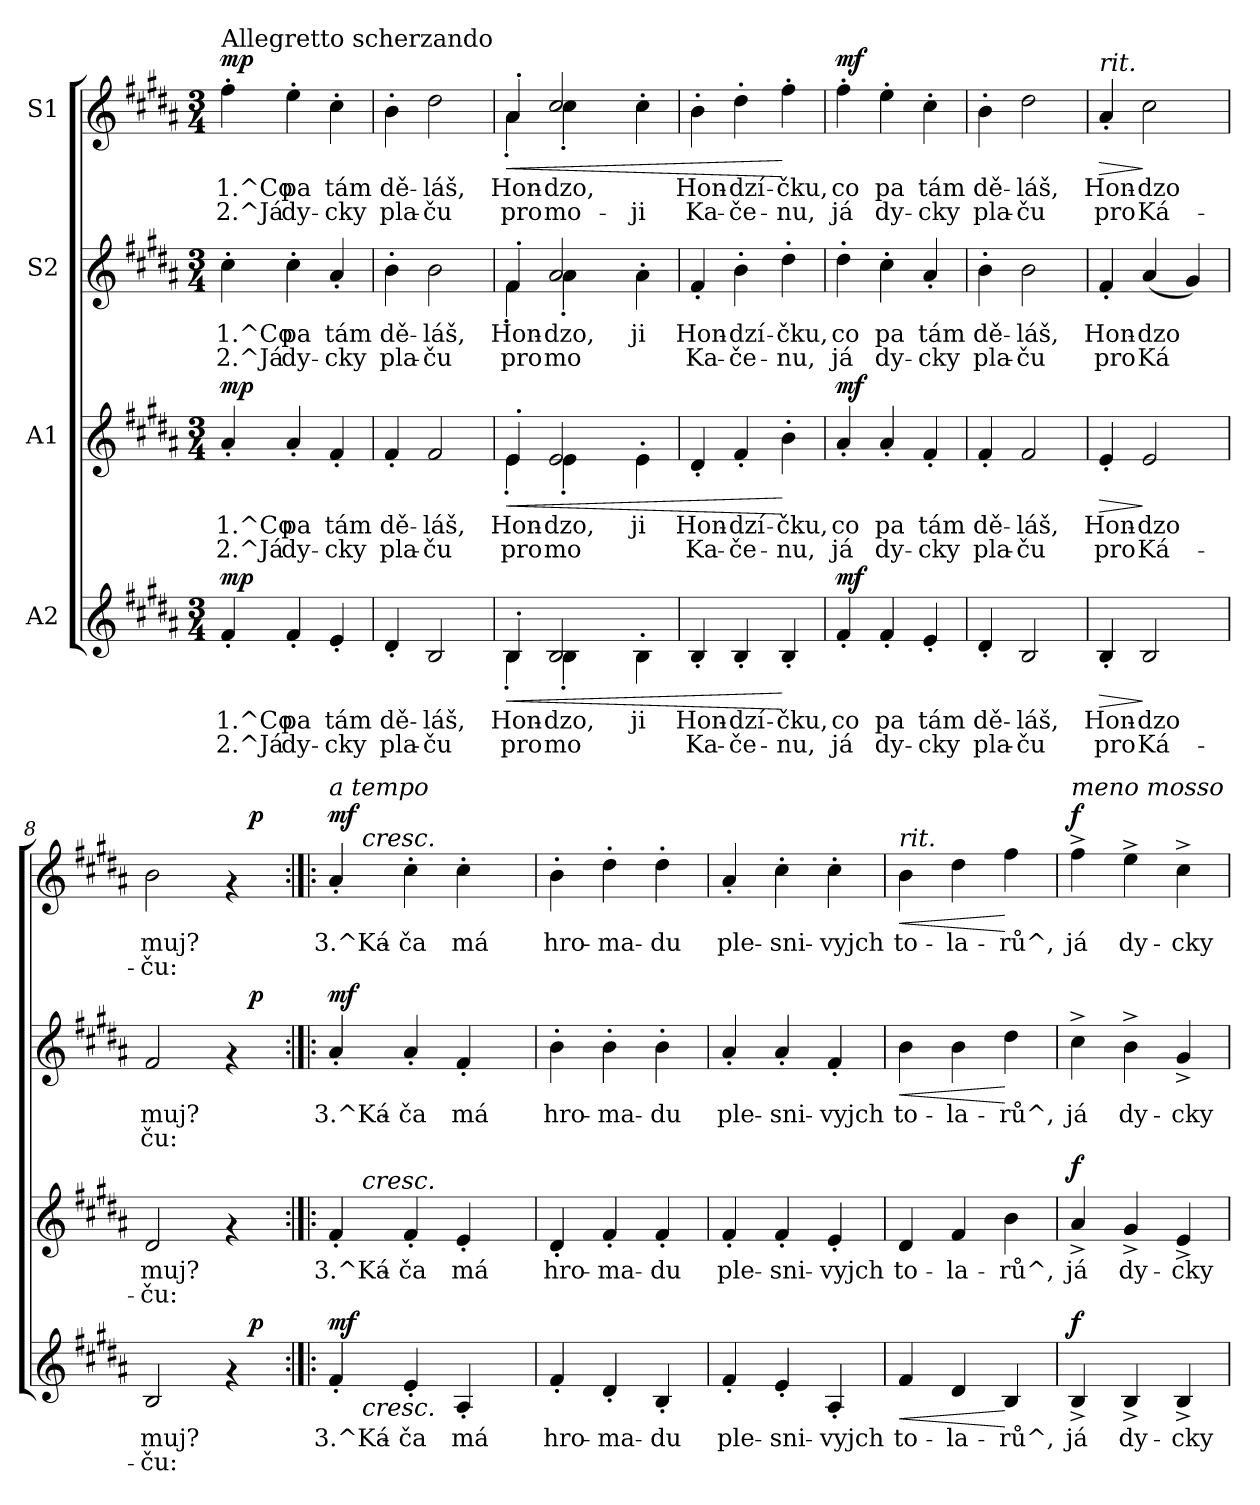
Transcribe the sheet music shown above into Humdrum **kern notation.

**kern	**text	**text	**dynam	**kern	**text	**text	**dynam	**kern	**text	**text	**dynam	**kern	**text	**text	**dynam
*part4	*part4	*part4	*part4	*part3	*part3	*part3	*part3	*part2	*part2	*part2	*part2	*part1	*part1	*part1	*part1
*staff4	*staff4	*staff4	*staff4	*staff3	*staff3	*staff3	*staff3	*staff2	*staff2	*staff2	*staff2	*staff1	*staff1	*staff1	*staff1
*I"A2	*	*	*	*I"A1	*	*	*	*I"S2	*	*	*	*I"S1	*	*	*
!!LO:PB:g=z
*stria5	*	*	*	*stria5	*	*	*	*stria5	*	*	*	*stria5	*	*	*
*clefG2	*	*	*	*clefG2	*	*	*	*clefG2	*	*	*	*clefG2	*	*	*
*k[f#c#g#d#a#]	*	*	*	*k[f#c#g#d#a#]	*	*	*	*k[f#c#g#d#a#]	*	*	*	*k[f#c#g#d#a#]	*	*	*
*B:	*	*	*	*B:	*	*	*	*B:	*	*	*	*B:	*	*	*
*M3/4	*	*	*	*M3/4	*	*	*	*M3/4	*	*	*	*M3/4	*	*	*
=1	=1	=1	=1	=1	=1	=1	=1	=1	=1	=1	=1	=1	=1	=1	=1
!	!	!	!	!	!	!	!	!	!	!	!	!LO:TX:a:t=Allegretto scherzando	!	!	!
!	!LO:LY:a:rj	!LO:LY:a:rj	!LO:DY:b	!	!LO:LY:b:rj	!LO:LY:b:rj	!LO:DY:a	!	!LO:LY:a:rj	!LO:LY:a:rj	!	!	!LO:LY:b:rj	!LO:LY:b:rj	!LO:DY:a
4f#'</	1.^Co	2.^Já	mp	4a#'</	1.^Co	2.^Já	mp	4cc#'>\	1.^Co	2.^Já	.	4ff#'>\	1.^Co	2.^Já	mp
!	!LO:LY:a:rj	!LO:LY:a:rj	!	!	!LO:LY:b:rj	!LO:LY:b:rj	!	!	!LO:LY:a:rj	!LO:LY:a:rj	!	!	!LO:LY:b:rj	!LO:LY:b:rj	!
4f#'</	pa	dy-	.	4a#'</	pa	dy-	.	4cc#'>\	pa	dy-	.	4ee'>\	pa	dy-	.
!	!LO:LY:a:rj	!LO:LY:a:rj	!	!	!LO:LY:b:rj	!LO:LY:b:rj	!	!	!LO:LY:a:rj	!LO:LY:a:rj	!	!	!LO:LY:b:rj	!LO:LY:b:rj	!
4e'</	-tám	cky	.	4f#'</	-tám	cky	.	4a#'</	-tám	cky	.	4cc#'>\	-tám	cky	.
=2	=2	=2	=2	=2	=2	=2	=2	=2	=2	=2	=2	=2	=2	=2	=2
!	!LO:LY:a:rj	!LO:LY:a:rj	!	!	!LO:LY:b:rj	!LO:LY:b:rj	!	!	!LO:LY:a:rj	!LO:LY:a:rj	!	!	!LO:LY:b:rj	!LO:LY:b:rj	!
4d#'</	dě-	-pla-	.	4f#'</	dě-	-pla-	.	4b'>\	dě-	-pla-	.	4b'>\	dě-	-pla-	.
!	!LO:LY:a:rj	!LO:LY:a:rj	!	!	!LO:LY:b:rj	!LO:LY:b:rj	!	!	!LO:LY:a:rj	!LO:LY:a:rj	!	!	!LO:LY:b:rj	!LO:LY:b:rj	!
2B/	-láš,	ču	.	2f#/	-láš,	ču	.	2b\	-láš,	ču	.	2dd#\	-láš,	ču	.
=3	=3	=3	=3	=3	=3	=3	=3	=3	=3	=3	=3	=3	=3	=3	=3
!	!LO:LY:a:rj	!LO:LY:a:rj	!LO:HP:b	!	!LO:LY:b:rj	!LO:LY:b:rj	!LO:HP:b	!	!LO:LY:a:rj	!LO:LY:a:rj	!	!	!LO:LY:b:rj	!LO:LY:b:rj	!LO:HP:b
*^	*	*	*	*^	*	*	*	*^	*	*	*	*^	*	*	*
4B'>/	4B'<\	Hon-	-pro	<	4e'>/	4e'<\	Hon-	-pro	<	4f#'>/	4f#'<\	Hon-	-pro	.	4a#'>/	4a#'<\	Hon-	-pro	<
!	!	!LO:LY:a:rj	!LO:LY:a:rj	!	!	!	!LO:LY:b:rj	!LO:LY:b:rj	!	!	!	!LO:LY:a:rj	!LO:LY:a:rj	!	!	!	!LO:LY:b:rj	!LO:LY:b:rj	!
2B/	4B'<\	dzo,	mo-	.	2e/	4e'<\	dzo,	mo-	.	2a#/	4a#'<\	dzo,	mo-	.	2cc#/	4cc#'<\	dzo,	mo-	.
.	2ryy	.	.	.	.	2ryy	.	.	.	.	2ryy	.	.	.	.	2ryy	.	.	.
!	!	!LO:LY:a:rj	!LO:LY:a:rj	!	!	!	!LO:LY:b:rj	!LO:LY:b:rj	!	!	!	!LO:LY:a:rj	!LO:LY:a:rj	!	!	!	!LO:LY:b:rj	!LO:LY:b:rj	!
4B'<\	.	-ji	-	.	4e'<\	.	-ji	-	.	4a#'<\	.	-ji	-	.	4cc#'<\	.	-	ji	.
*v	*v	*	*	*	*	*	*	*	*	*v	*v	*	*	*	*v	*v	*	*	*
*	*	*	*	*v	*v	*	*	*	*	*	*	*	*	*	*	*
=4	=4	=4	=4	=4	=4	=4	=4	=4	=4	=4	=4	=4	=4	=4	=4
!	!LO:LY:a:rj	!LO:LY:a:rj	!	!	!LO:LY:b:rj	!LO:LY:b:rj	!	!	!LO:LY:a:rj	!LO:LY:a:rj	!	!	!LO:LY:b:rj	!LO:LY:b:rj	!
4B'</	-Hon-	-Ka-	.	4d#'</	-Hon-	-Ka-	.	4f#'</	-Hon-	-Ka-	.	4b'>\	Hon-	-Ka-	.
!	!LO:LY:a:rj	!LO:LY:a:rj	!	!	!LO:LY:b:rj	!LO:LY:b:rj	!	!	!LO:LY:a:rj	!LO:LY:a:rj	!	!	!LO:LY:b:rj	!LO:LY:b:rj	!
4B'</	-dzí-	-če-	.	4f#'</	-dzí-	-če-	.	4b'>\	-dzí-	-če-	.	4dd#'>\	-dzí-	-če-	.
!	!LO:LY:a:rj	!LO:LY:a:rj	!	!	!LO:LY:b:rj	!LO:LY:b:rj	!	!	!LO:LY:a:rj	!LO:LY:a:rj	!	!	!LO:LY:b:rj	!LO:LY:b:rj	!
4B'</	-čku,	nu,	[	4b'>\	-čku,	nu,	[	4dd#'>\	-čku,	nu,	.	4ff#'>\	-čku,	nu,	[
=5	=5	=5	=5	=5	=5	=5	=5	=5	=5	=5	=5	=5	=5	=5	=5
!	!LO:LY:a:rj	!LO:LY:a:rj	!LO:DY:b	!	!LO:LY:b:rj	!LO:LY:b:rj	!LO:DY:a	!	!LO:LY:a:rj	!LO:LY:a:rj	!	!	!LO:LY:b:rj	!LO:LY:b:rj	!LO:DY:a
4f#'</	co	já	mf	4a#'</	co	já	mf	4dd#'>\	co	já	.	4ff#'>\	co	já	mf
!	!LO:LY:a:rj	!LO:LY:a:rj	!	!	!LO:LY:b:rj	!LO:LY:b:rj	!	!	!LO:LY:a:rj	!LO:LY:a:rj	!	!	!LO:LY:b:rj	!LO:LY:b:rj	!
4f#'</	pa	dy-	.	4a#'</	pa	dy-	.	4cc#'>\	pa	dy-	.	4ee'>\	pa	dy-	.
!	!LO:LY:a:rj	!LO:LY:a:rj	!	!	!LO:LY:b:rj	!LO:LY:b:rj	!	!	!LO:LY:a:rj	!LO:LY:a:rj	!	!	!LO:LY:b:rj	!LO:LY:b:rj	!
4e'</	-tám	cky	.	4f#'</	-tám	cky	.	4a#'</	-tám	cky	.	4cc#'>\	-tám	cky	.
!!LO:LB:g=z
=6	=6	=6	=6	=6	=6	=6	=6	=6	=6	=6	=6	=6	=6	=6	=6
!	!LO:LY:a:rj	!LO:LY:a:rj	!	!	!LO:LY:b:rj	!LO:LY:b:rj	!	!	!LO:LY:a:rj	!LO:LY:a:rj	!	!	!LO:LY:b:rj	!LO:LY:b:rj	!
4d#'</	dě-	-pla-	.	4f#'</	dě-	-pla-	.	4b'>\	dě-	-pla-	.	4b'>\	dě-	-pla-	.
!	!LO:LY:a:rj	!LO:LY:a:rj	!	!	!LO:LY:b:rj	!LO:LY:b:rj	!	!	!LO:LY:a:rj	!LO:LY:a:rj	!	!	!LO:LY:b:rj	!LO:LY:b:rj	!
2B/	-láš,	ču	.	2f#/	-láš,	ču	.	2b\	-láš,	ču	.	2dd#\	-láš,	ču	.
=7	=7	=7	=7	=7	=7	=7	=7	=7	=7	=7	=7	=7	=7	=7	=7
!	!	!	!	!	!	!	!	!	!	!	!	!LO:TX:a:i:t=rit.	!	!	!
!	!LO:LY:a:rj	!LO:LY:a:rj	!LO:HP:b	!	!LO:LY:b:rj	!LO:LY:b:rj	!LO:HP:b	!	!LO:LY:a:rj	!LO:LY:a:rj	!	!	!LO:LY:b:rj	!LO:LY:b:rj	!LO:HP:b
4B'</	Hon-	-pro	>	4e'</	Hon-	-pro	>	4f#'</	Hon-	-pro	.	4a#'</	Hon-	-pro	>
!	!LO:LY:a:rj	!LO:LY:a:rj	!	!	!LO:LY:b:rj	!LO:LY:b:rj	!	!	!LO:LY:a:rj	!LO:LY:a:rj	!	!	!LO:LY:b:rj	!LO:LY:b:rj	!
2B/	dzo	Ká-	]	2e/	dzo	Ká-	]	(<4a#/	dzo	Ká-	.	2cc#\	dzo	Ká-	]
!	!	!	!	!	!	!	!	!	!LO:LY:a:rj	!LO:LY:a:rj	!	!	!	!	!
.	.	.	.	.	.	.	.	4g#/)	-	-	.	.	.	.	.
=8	=8	=8	=8	=8	=8	=8	=8	=8	=8	=8	=8	=8	=8	=8	=8
!	!LO:LY:a:rj	!LO:LY:a:rj	!	!	!LO:LY:b:rj	!LO:LY:b:rj	!	!	!LO:LY:a:rj	!LO:LY:a:rj	!	!	!LO:LY:b:rj	!LO:LY:b:rj	!
*^	*	*	*	*	*	*	*	*^	*	*	*	*^	*	*	*
2B/	2ryy	-muj?	ču:	.	2d#/	-muj?	ču:	.	2f#/	2ryy	-muj?	ču:	.	2b\	2ryy	-muj?	ču:	.
4rf	16ryy	.	.	.	4rf	.	.	.	4rf	16ryy	.	.	.	4rf	16ryy	.	.	.
!	!	!	!	!LO:DY:b	!	!	!	!	!	!	!	!	!LO:DY:b	!	!	!	!	!LO:DY:a
.	8.ryy	.	.	p	.	.	.	.	.	8.ryy	.	.	p	.	8.ryy	.	.	p
=9:|!|:	=9:|!|:	=9:|!|:	=9:|!|:	=9:|!|:	=9:|!|:	=9:|!|:	=9:|!|:	=9:|!|:	=9:|!|:	=9:|!|:	=9:|!|:	=9:|!|:	=9:|!|:	=9:|!|:	=9:|!|:	=9:|!|:	=9:|!|:	=9:|!|:
!	!	!	!	!	!	!	!	!	!	!	!	!	!	!LO:TX:a:i:t=a tempo	!	!	!	!
!	!	!LO:LY:a:rj	!	!LO:DY:b	!	!LO:LY:b:rj	!	!	!	!	!LO:LY:a:rj	!	!LO:DY:b	!	!	!LO:LY:b:rj	!	!LO:DY:a
*	*	*	*	*	*^	*	*	*	*v	*v	*	*	*	*	*	*	*	*
4f#'</	16ryy	3.^Ká-	.	mf	4f#'</	16ryy	3.^Ká-	.	.	4a#'</	3.^Ká-	.	mf	4a#'</	16ryy	3.^Ká-	.	mf
.	64ryy	.	.	.	.	64ryy	.	.	.	.	.	.	.	.	64ryy	.	.	.
!	!	!	!	!	!	!	!	!	!	!	!	!	!	!	!LO:TX:a:i:t=cresc.	!	!	!
!	!	!	!	!	!	!LO:TX:a:i:t=cresc.	!	!	!	!	!	!	!	!	!	!	!	!
!	!LO:TX:b:i:t=cresc.	!	!	!	!	!	!	!	!	!	!	!	!	!	!	!	!	!
.	2ryy	.	.	.	.	2ryy	.	.	.	.	.	.	.	.	2ryy	.	.	.
!	!	!LO:LY:a:rj	!	!	!	!	!LO:LY:b:rj	!	!	!	!LO:LY:a:rj	!	!	!	!	!LO:LY:b:rj	!	!
4e'</	.	-ča	.	.	4f#'</	.	-ča	.	.	4a#'</	-ča	.	.	4cc#'>\	.	-ča	.	.
!	!	!LO:LY:a:rj	!	!	!	!	!LO:LY:b:rj	!	!	!	!LO:LY:a:rj	!	!	!	!	!LO:LY:b:rj	!	!
4A#'</	.	má	.	.	4e'</	.	má	.	.	4f#'</	má	.	.	4cc#'>\	.	má	.	.
.	8ryy	.	.	.	.	8ryy	.	.	.	.	.	.	.	.	8ryy	.	.	.
.	32.ryy	.	.	.	.	32.ryy	.	.	.	.	.	.	.	.	32.ryy	.	.	.
=10	=10	=10	=10	=10	=10	=10	=10	=10	=10	=10	=10	=10	=10	=10	=10	=10	=10	=10
!	!	!LO:LY:a:rj	!	!	!	!	!LO:LY:b:rj	!	!	!	!LO:LY:a:rj	!	!	!	!	!LO:LY:b:rj	!	!
*v	*v	*	*	*	*	*	*	*	*	*	*	*	*	*v	*v	*	*	*
*	*	*	*	*v	*v	*	*	*	*	*	*	*	*	*	*	*
4f#'</	hro-	.	.	4d#'</	hro-	.	.	4b'>\	hro-	.	.	4b'>\	hro-	.	.
!	!LO:LY:a:rj	!	!	!	!LO:LY:b:rj	!	!	!	!LO:LY:a:rj	!	!	!	!LO:LY:b:rj	!	!
4d#'</	-ma-	.	.	4f#'</	-ma-	.	.	4b'>\	-ma-	.	.	4dd#'>\	-ma-	.	.
!	!LO:LY:a:rj	!	!	!	!LO:LY:b:rj	!	!	!	!LO:LY:a:rj	!	!	!	!LO:LY:b:rj	!	!
4B'</	-du	.	.	4f#'</	-du	.	.	4b'>\	-du	.	.	4dd#'>\	-du	.	.
=11	=11	=11	=11	=11	=11	=11	=11	=11	=11	=11	=11	=11	=11	=11	=11
!	!LO:LY:a:rj	!	!	!	!LO:LY:b:rj	!	!	!	!LO:LY:a:rj	!	!	!	!LO:LY:b:rj	!	!
4f#'</	ple-	.	.	4f#'</	ple-	.	.	4a#'</	ple-	.	.	4a#'</	ple-	.	.
!	!LO:LY:a:rj	!	!	!	!LO:LY:b:rj	!	!	!	!LO:LY:a:rj	!	!	!	!LO:LY:b:rj	!	!
4e'</	-sni-	.	.	4f#'</	-sni-	.	.	4a#'</	-sni-	.	.	4cc#'>\	-sni-	.	.
!	!LO:LY:a:rj	!	!	!	!LO:LY:b:rj	!	!	!	!LO:LY:a:rj	!	!	!	!LO:LY:b:rj	!	!
4A#'</	-vyjch	.	.	4e'</	-vyjch	.	.	4f#'</	-vyjch	.	.	4cc#'>\	-vyjch	.	.
!!LO:LB:g=z
=12	=12	=12	=12	=12	=12	=12	=12	=12	=12	=12	=12	=12	=12	=12	=12
!	!	!	!	!	!	!	!	!	!	!	!	!LO:TX:a:i:t=rit.	!	!	!
!	!LO:LY:a:rj	!	!LO:HP:b	!	!LO:LY:b:rj	!	!	!	!LO:LY:a:rj	!	!LO:HP:b	!	!LO:LY:b:rj	!	!LO:HP:b
4f#/	to-	.	<	4d#/	to-	.	.	4b\	to-	.	<	4b\	to-	.	<
!	!LO:LY:a:rj	!	!	!	!LO:LY:b:rj	!	!	!	!LO:LY:a:rj	!	!	!	!LO:LY:b:rj	!	!
4d#/	-la-	.	.	4f#/	-la-	.	.	4b\	-la-	.	.	4dd#\	-la-	.	.
!	!LO:LY:a:rj	!	!	!	!LO:LY:b:rj	!	!	!	!LO:LY:a:rj	!	!	!	!LO:LY:b:rj	!	!
4B/	-rů^,	.	[	4b\	-rů^,	.	.	4dd#\	-rů^,	.	[	4ff#\	-rů^,	.	[
=13	=13	=13	=13	=13	=13	=13	=13	=13	=13	=13	=13	=13	=13	=13	=13
!	!	!	!	!	!	!	!	!	!	!	!	!LO:TX:a:i:t=meno mosso	!	!	!
!	!LO:LY:a:rj	!	!LO:DY:b	!	!LO:LY:b:rj	!	!LO:DY:a	!	!LO:LY:a:rj	!	!	!	!LO:LY:b:rj	!	!LO:DY:a
4B^>/	já	.	f	4a#^>/	já	.	f	4cc#^>\	já	.	.	4ff#^>\	já	.	f
!	!LO:LY:a:rj	!	!	!	!LO:LY:b:rj	!	!	!	!LO:LY:a:rj	!	!	!	!LO:LY:b:rj	!	!
4B^>/	dy-	.	.	4g#^>/	dy-	.	.	4b^>\	dy-	.	.	4ee^>\	dy-	.	.
!	!LO:LY:a:rj	!	!	!	!LO:LY:b:rj	!	!	!	!LO:LY:a:rj	!	!	!	!LO:LY:b:rj	!	!
4B^>/	-cky	.	.	4e^>/	-cky	.	.	4g#^>/	-cky	.	.	4cc#^>\	-cky	.	.
=	=	=	=	=	=	=	=	=	=	=	=	=	=	=	=
*-	*-	*-	*-	*-	*-	*-	*-	*-	*-	*-	*-	*-	*-	*-	*-
